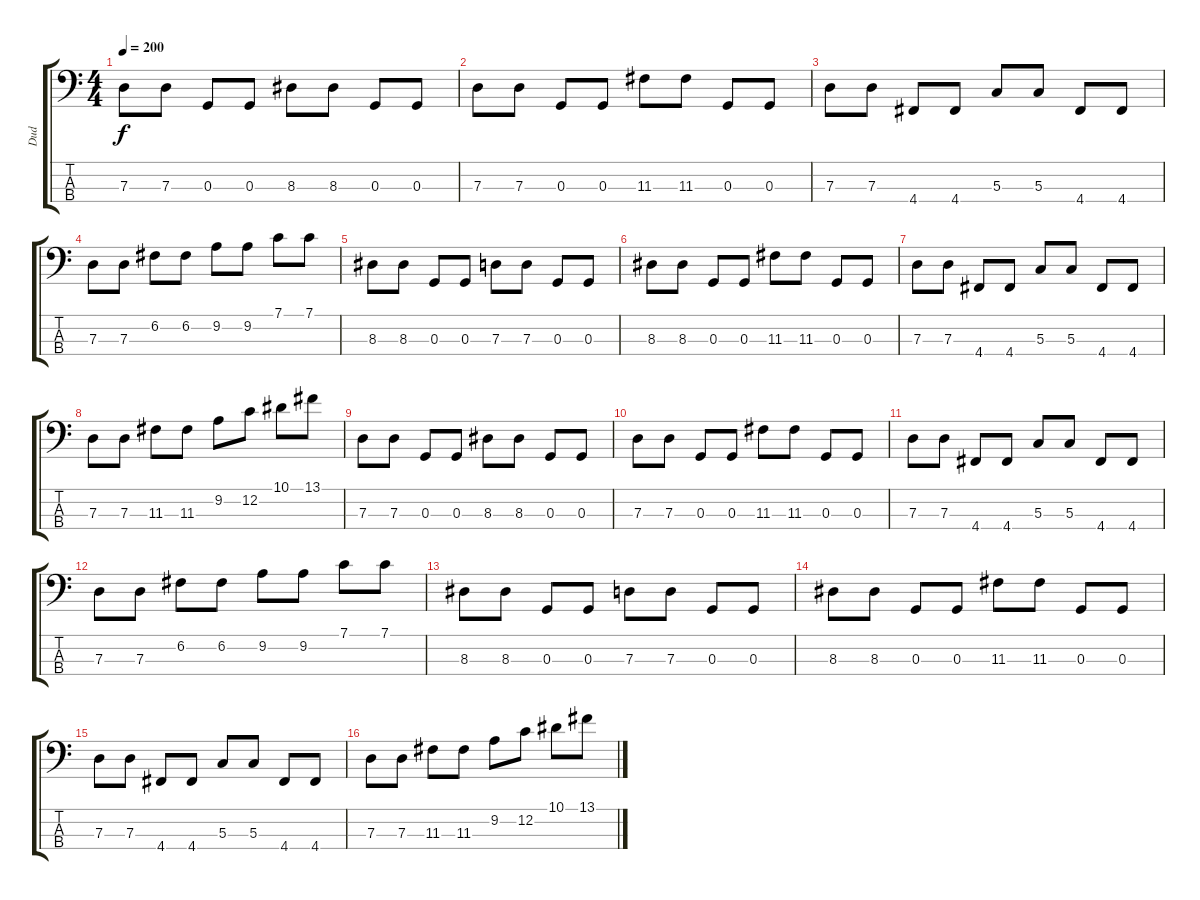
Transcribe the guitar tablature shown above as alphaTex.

\track ("Dud" "Dud") {instrument slapbass1}
\staff {score tabs}
\tuning (F2 C2 G1 D1) {hide}
\ts (4 4)
\tempo 200
\clef f4
\ks c
7.3.8{dy f} 7.3.8 0.3.8 0.3.8 8.3.8 8.3.8 0.3.8 0.3.8 |
7.3.8 7.3.8 0.3.8 0.3.8 11.3.8 11.3.8 0.3.8 0.3.8 |
7.3.8 7.3.8 4.4.8 4.4.8 5.3.8 5.3.8 4.4.8 4.4.8 |
7.3.8 7.3.8 6.2.8 6.2.8 9.2.8 9.2.8 7.1.8 7.1.8 |
8.3.8 8.3.8 0.3.8 0.3.8 7.3.8 7.3.8 0.3.8 0.3.8 |
8.3.8 8.3.8 0.3.8 0.3.8 11.3.8 11.3.8 0.3.8 0.3.8 |
7.3.8 7.3.8 4.4.8 4.4.8 5.3.8 5.3.8 4.4.8 4.4.8 |
7.3.8 7.3.8 11.3.8 11.3.8 9.2.8 12.2.8 10.1.8 13.1.8 |
7.3.8 7.3.8 0.3.8 0.3.8 8.3.8 8.3.8 0.3.8 0.3.8 |
7.3.8 7.3.8 0.3.8 0.3.8 11.3.8 11.3.8 0.3.8 0.3.8 |
7.3.8 7.3.8 4.4.8 4.4.8 5.3.8 5.3.8 4.4.8 4.4.8 |
7.3.8 7.3.8 6.2.8 6.2.8 9.2.8 9.2.8 7.1.8 7.1.8 |
8.3.8 8.3.8 0.3.8 0.3.8 7.3.8 7.3.8 0.3.8 0.3.8 |
8.3.8 8.3.8 0.3.8 0.3.8 11.3.8 11.3.8 0.3.8 0.3.8 |
7.3.8 7.3.8 4.4.8 4.4.8 5.3.8 5.3.8 4.4.8 4.4.8 |
7.3.8 7.3.8 11.3.8 11.3.8 9.2.8 12.2.8 10.1.8 13.1.8
